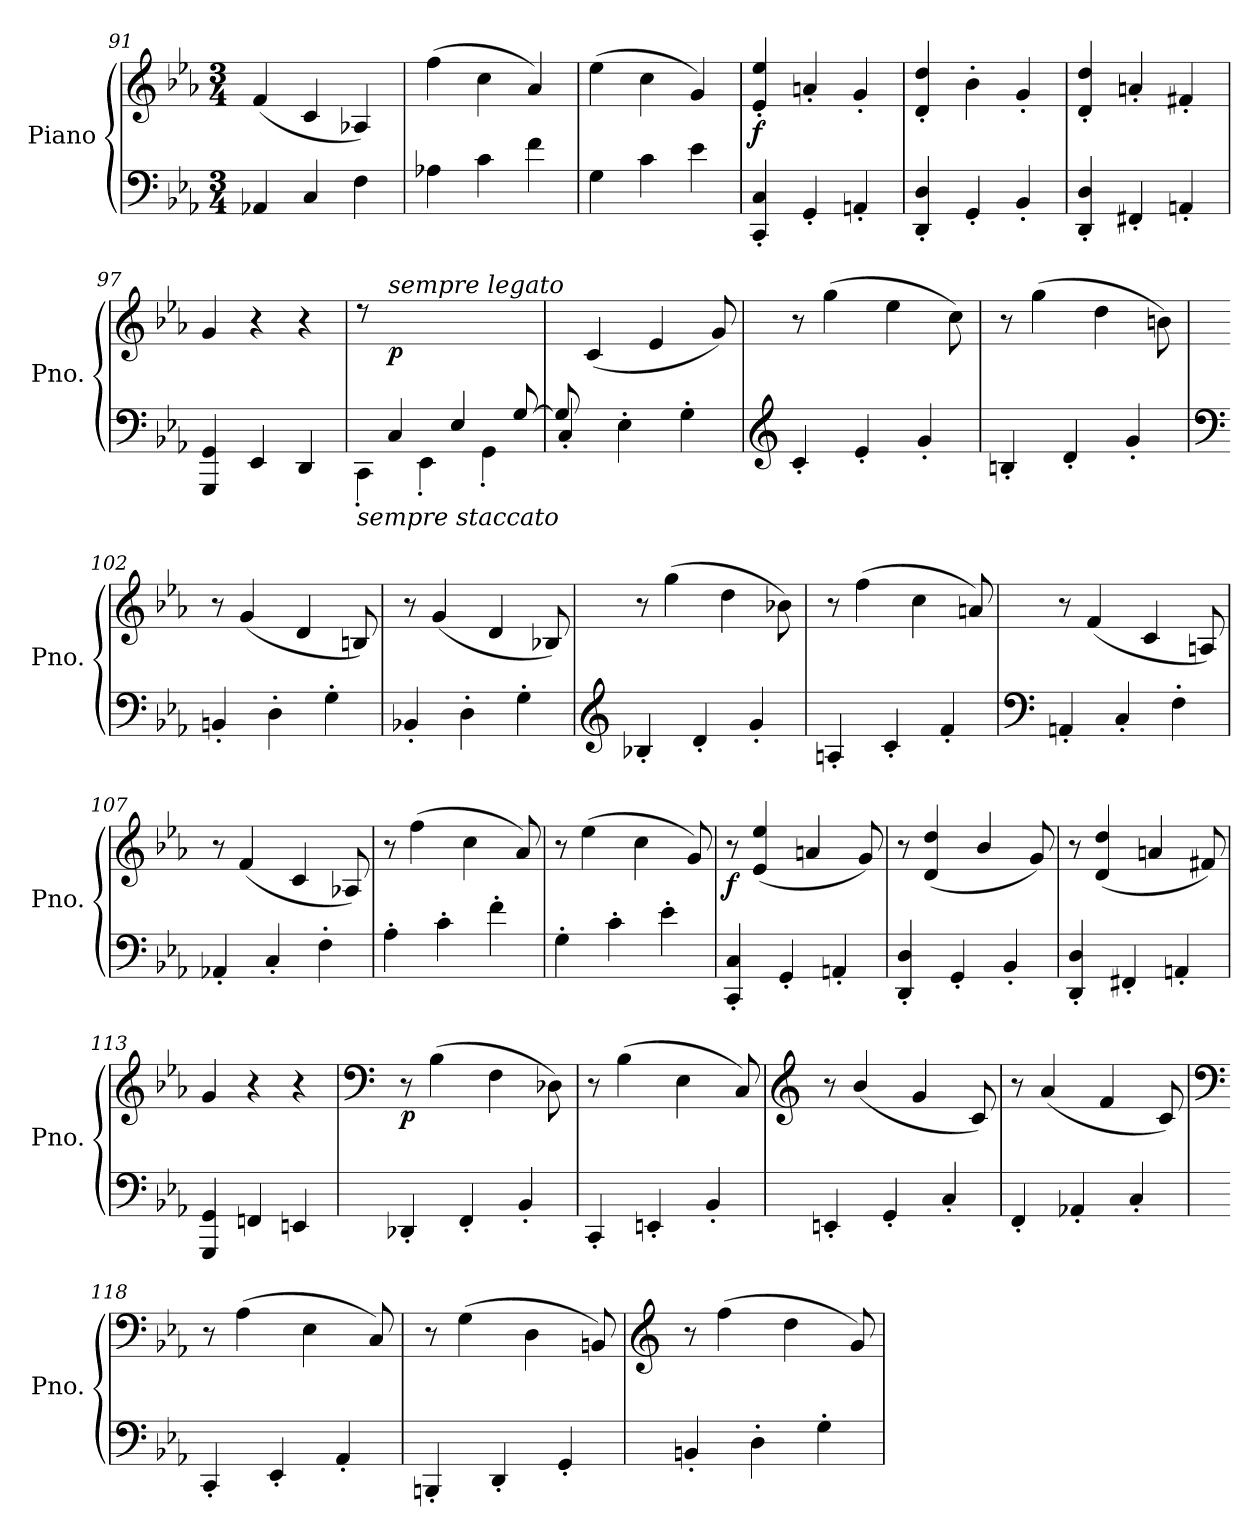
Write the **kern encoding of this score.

**kern	**kern	**dynam
*part1	*part1	*part1
*staff2	*staff1	*staff1/2
*I"Piano	*	*
*I'Pno.	*	*
*clefF4	*clefG2	*
*k[b-e-a-]	*k[b-e-a-]	*
*M3/4	*M3/4	*
=91	=91	=91
4AA-X/	(<4f/	.
4C/	4c/	.
4F\	4A-X/)	.
=92	=92	=92
4A-X\	(>4ff\	.
4c\	4cc\	.
4f\	4a-/)	.
!!LO:LB:g=z
=93	=93	=93
4G\	(>4ee-\	.
4c\	4cc\	.
4e-\	4g/)	.
=94	=94	=94
!	!	!LO:DY:b
4CC/' 4C/'	4e-/' 4ee-/'	f
4GG'/	4an'/	.
4AAn'/	4g'/	.
=95	=95	=95
4DD/' 4D/'	4d/' 4dd/'	.
4GG'/	4b-'\	.
4BB-'/	4g'/	.
=96	=96	=96
4DD/' 4D/'	4d/' 4dd/'	.
4FF#X'/	4an'/	.
4AAn'/	4f#X'/	.
=97	=97	=97
4GGG/ 4GG/	4g/	.
4EE-/	4r	.
4DD/	4r	.
=98	=98	=98
*^	*	*
!LO:TX:b:i:t=sempre staccato	!	!	!
8ryy	4CC'\	8rdd	.
!	!	!LO:TX:i:t=sempre legato	!
!	!	!	!LO:DY:b
4C/	.	2ryy	p
.	4EE-'\	.	.
4E-/	.	.	.
.	4GG'\	.	.
[8G/	.	8ryy	.
=99	=99	=99	=99
8G/]	4C'/	8ryy	.
2ryy	.	(<4c/	.
.	4E-'\	.	.
.	.	4e-/	.
.	4G'\	.	.
8ryy	.	8g/)	.
*v	*v	*	*
!!LO:PB:g=z
=100	=100	=100
*clefG2	*	*
4c'/	8r	.
.	(>4gg\	.
4e-'/	.	.
.	4ee-\	.
4g'/	.	.
.	8cc\)	.
=101	=101	=101
4Bn'/	8r	.
.	(>4gg\	.
4d'/	.	.
.	4dd\	.
4g'/	.	.
.	8bn\)	.
=102	=102	=102
*clefF4	*	*
4BBn'/	8r	.
.	(<4g/	.
4D'\	.	.
.	4d/	.
4G'\	.	.
.	8Bn/)	.
=103	=103	=103
4BB-X'/	8r	.
.	(<4g/	.
4D'\	.	.
.	4d/	.
4G'\	.	.
.	8B-X/)	.
=104	=104	=104
*clefG2	*	*
4B-X'/	8r	.
.	(>4gg\	.
4d'/	.	.
.	4dd\	.
4g'/	.	.
.	8b-X\)	.
=105	=105	=105
4An'/	8r	.
.	(>4ff\	.
4c'/	.	.
.	4cc\	.
4f'/	.	.
.	8an/)	.
!!LO:LB:g=z
=106	=106	=106
*clefF4	*	*
4AAn'/	8r	.
.	(<4f/	.
4C'/	.	.
.	4c/	.
4F'\	.	.
.	8An/)	.
=107	=107	=107
4AA-X'/	8r	.
.	(<4f/	.
4C'/	.	.
.	4c/	.
4F'\	.	.
.	8A-X/)	.
=108	=108	=108
4A-'\	8r	.
.	(>4ff\	.
4c'\	.	.
.	4cc\	.
4f'\	.	.
.	8a-/)	.
=109	=109	=109
4G'\	8r	.
.	(>4ee-\	.
4c'\	.	.
.	4cc\	.
4e-'\	.	.
.	8g/)	.
=110	=110	=110
!	!	!LO:DY:b
4CC/' 4C/'	8r	f
.	(<4e-/ 4ee-/	.
4GG'/	.	.
.	4an/	.
4AAn'/	.	.
.	8g/)	.
=111	=111	=111
4DD/' 4D/'	8r	.
.	(<4d/ 4dd/	.
4GG'/	.	.
.	4b-/	.
4BB-'/	.	.
.	8g/)	.
!!LO:LB:g=z
=112	=112	=112
4DD/' 4D/'	8r	.
.	(<4d/ 4dd/	.
4FF#X'/	.	.
.	4an/	.
4AAn'/	.	.
.	8f#X/)	.
=113	=113	=113
4GGG/ 4GG/	4g/	.
4FFn/	4r	.
4EEn/	4r	.
=114	=114	=114
*	*clefF4	*
!	!	!LO:DY:b
4DD-X'/	8r	p
.	(>4B-\	.
4FF'/	.	.
.	4F\	.
4BB-'/	.	.
.	8D-X\)	.
=115	=115	=115
4CC'/	8r	.
.	(>4B-\	.
4EEn'/	.	.
.	4E-\	.
4BB-'/	.	.
.	8C/)	.
=116	=116	=116
*	*clefG2	*
4EEn'/	8r	.
.	(<4b-/	.
4GG'/	.	.
.	4g/	.
4C'/	.	.
.	8c/)	.
=117	=117	=117
4FF'/	8r	.
.	(<4a-/	.
4AA-X'/	.	.
.	4f/	.
4C'/	.	.
.	8c/)	.
!!LO:LB:g=z
=118	=118	=118
*	*clefF4	*
4CC'/	8r	.
.	(>4A-\	.
4EE-'/	.	.
.	4E-\	.
4AA-'/	.	.
.	8C/)	.
=119	=119	=119
4BBBn'/	8r	.
.	(>4G\	.
4DD'/	.	.
.	4D\	.
4GG'/	.	.
.	8BBn/)	.
=120	=120	=120
*	*clefG2	*
4BBn'/	8r	.
.	(>4ff\	.
4D'\	.	.
.	4dd\	.
4G'\	.	.
.	8g/)	.
=	=	=
*-	*-	*-
